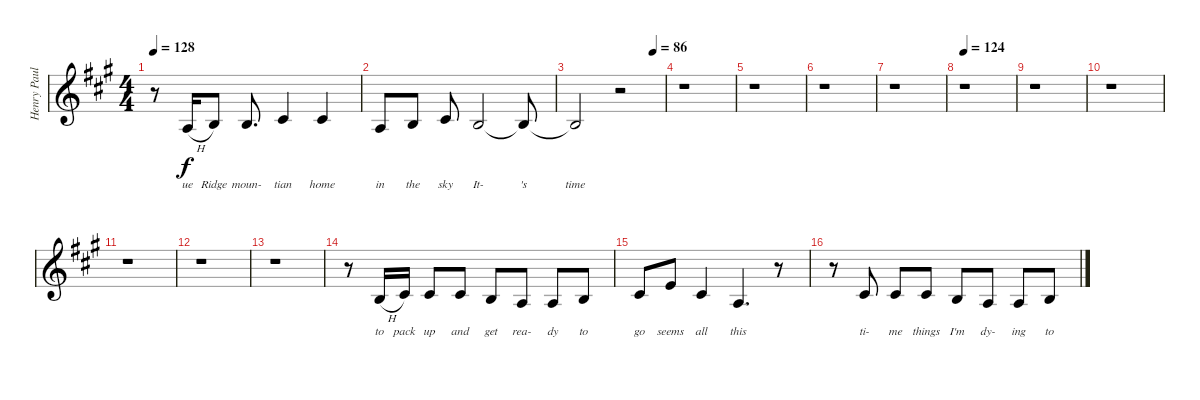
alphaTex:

\track ("Henry Paul Vocals" "Henry Paul") {instrument englishhorn}
\staff {score}
\tuning (E4 B3 G3 D3 A2 E2) {hide}
\ts (4 4)
\tempo 128
\clef g2
\ks a
r.8{dy f} 2.3{h}.16{lyrics (0 "ue") lyrics (1 "") lyrics (2 "") lyrics (3 "") lyrics (4 "")} 4.3.8{lyrics (0 "Ridge") lyrics (1 "") lyrics (2 "") lyrics (3 "") lyrics (4 "")} 4.3.8{d lyrics (0 "moun-") lyrics (1 "") lyrics (2 "") lyrics (3 "") lyrics (4 "")} 2.2.4{lyrics (0 "tian") lyrics (1 "") lyrics (2 "") lyrics (3 "") lyrics (4 "")} 2.2.4{lyrics (0 "home") lyrics (1 "") lyrics (2 "") lyrics (3 "") lyrics (4 "")} |
2.3.8{lyrics (0 "in") lyrics (1 "") lyrics (2 "") lyrics (3 "") lyrics (4 "")} 4.3.8{lyrics (0 "the") lyrics (1 "") lyrics (2 "") lyrics (3 "") lyrics (4 "")} 2.2.8{lyrics (0 "sky") lyrics (1 "") lyrics (2 "") lyrics (3 "") lyrics (4 "")} 4.3.2{lyrics (0 "It-") lyrics (1 "") lyrics (2 "") lyrics (3 "") lyrics (4 "") volume 0} 4.3{t}.8{lyrics (0 "'s") lyrics (1 "") lyrics (2 "") lyrics (3 "") lyrics (4 "")} |
\tempo (86 0.875)
4.3{t}.2{lyrics (0 "time") lyrics (1 "") lyrics (2 "") lyrics (3 "") lyrics (4 "")} r.2 |
r.1 |
r.1 |
r.1 |
r.1 |
\tempo 124
r.1 |
r.1 |
r.1 |
r.1 |
r.1 |
r.1 |
r.8 0.2{h}.16{lyrics (0 "to") lyrics (1 "") lyrics (2 "") lyrics (3 "") lyrics (4 "") volume 13} 2.2.16{lyrics (0 "pack") lyrics (1 "") lyrics (2 "") lyrics (3 "") lyrics (4 "")} 2.2.8{lyrics (0 "up") lyrics (1 "") lyrics (2 "") lyrics (3 "") lyrics (4 "")} 2.2.8{lyrics (0 "and") lyrics (1 "") lyrics (2 "") lyrics (3 "") lyrics (4 "")} 4.3.8{lyrics (0 "get") lyrics (1 "") lyrics (2 "") lyrics (3 "") lyrics (4 "")} 2.3.8{lyrics (0 "rea-") lyrics (1 "") lyrics (2 "") lyrics (3 "") lyrics (4 "")} 2.3.8{lyrics (0 "dy") lyrics (1 "") lyrics (2 "") lyrics (3 "") lyrics (4 "")} 4.3.8{lyrics (0 "to") lyrics (1 "") lyrics (2 "") lyrics (3 "") lyrics (4 "")} |
2.2.8{lyrics (0 "go") lyrics (1 "") lyrics (2 "") lyrics (3 "") lyrics (4 "")} 0.1.8{lyrics (0 "seems") lyrics (1 "") lyrics (2 "") lyrics (3 "") lyrics (4 "")} 2.2.4{lyrics (0 "all") lyrics (1 "") lyrics (2 "") lyrics (3 "") lyrics (4 "")} 2.3.4{d lyrics (0 "this") lyrics (1 "") lyrics (2 "") lyrics (3 "") lyrics (4 "")} r.8 |
r.8 2.2.8{lyrics (0 "ti-") lyrics (1 "") lyrics (2 "") lyrics (3 "") lyrics (4 "")} 2.2.8{lyrics (0 "me") lyrics (1 "") lyrics (2 "") lyrics (3 "") lyrics (4 "")} 2.2.8{lyrics (0 "things") lyrics (1 "") lyrics (2 "") lyrics (3 "") lyrics (4 "")} 4.3.8{lyrics (0 "I'm") lyrics (1 "") lyrics (2 "") lyrics (3 "") lyrics (4 "")} 2.3.8{lyrics (0 "dy-") lyrics (1 "") lyrics (2 "") lyrics (3 "") lyrics (4 "")} 2.3.8{lyrics (0 "ing") lyrics (1 "") lyrics (2 "") lyrics (3 "") lyrics (4 "")} 4.3.8{lyrics (0 "to") lyrics (1 "") lyrics (2 "") lyrics (3 "") lyrics (4 "")}
